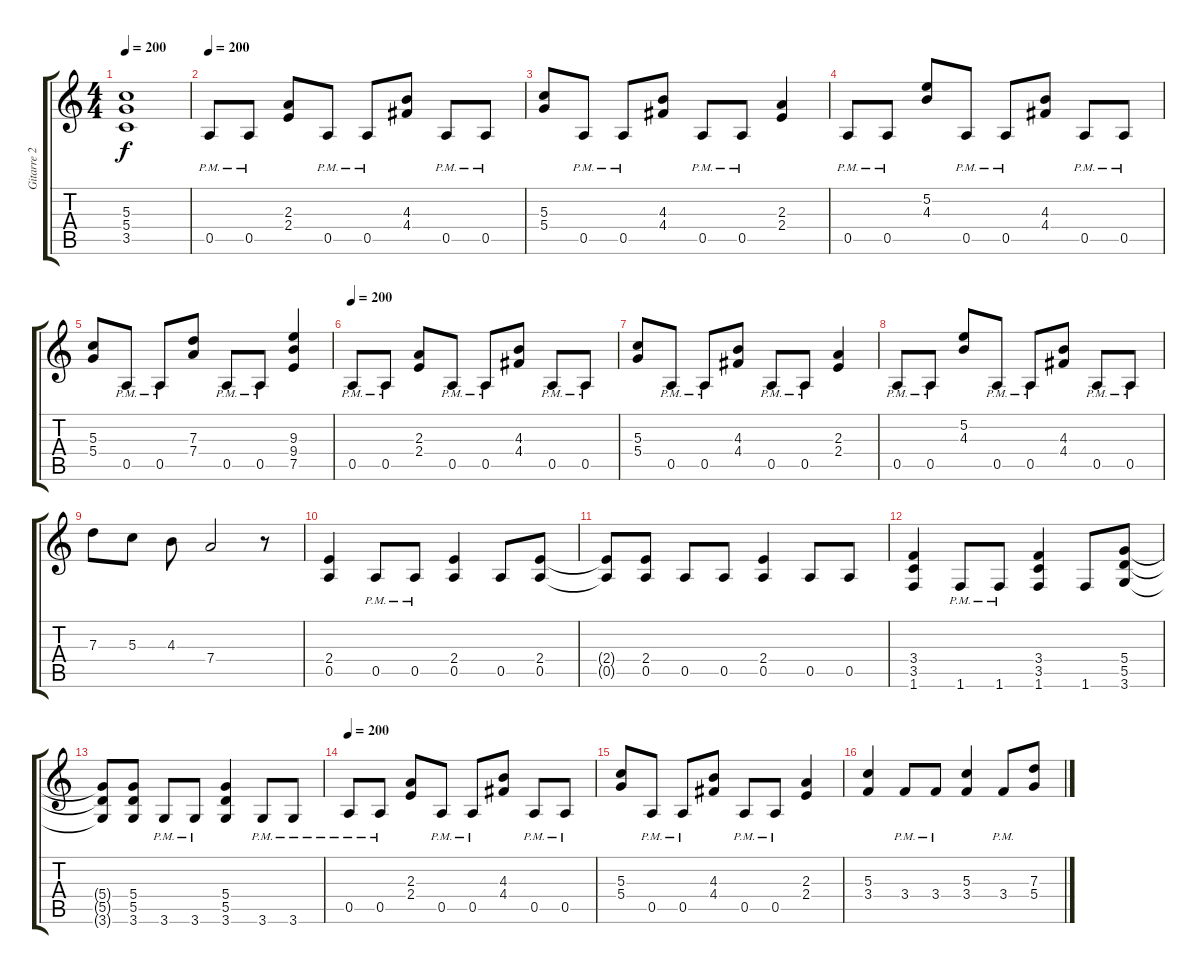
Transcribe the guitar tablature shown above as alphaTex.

\track ("Gitarre 2" "Gitarre 2") {instrument overdrivenguitar}
\staff {score tabs}
\tuning (E4 B3 G3 D3 A2 E2) {hide}
\ts (4 4)
\tempo 200
\clef g2
\ks c
(5.3 5.4 3.5).1{dy f} |
\tempo 200
0.5{pm}.8 0.5{pm}.8 (2.3 2.4).8 0.5{pm}.8 0.5{pm}.8 (4.3 4.4).8 0.5{pm}.8 0.5{pm}.8 |
(5.3 5.4).8 0.5{pm}.8 0.5{pm}.8 (4.3 4.4).8 0.5{pm}.8 0.5{pm}.8 (2.3 2.4).4 |
0.5{pm}.8 0.5{pm}.8 (5.2 4.3).8 0.5{pm}.8 0.5{pm}.8 (4.3 4.4).8 0.5{pm}.8 0.5{pm}.8 |
(5.3 5.4).8 0.5{pm}.8 0.5{pm}.8 (7.3 7.4).8 0.5{pm}.8 0.5{pm}.8 (9.3 9.4 7.5).4 |
\tempo 200
0.5{pm}.8 0.5{pm}.8 (2.3 2.4).8 0.5{pm}.8 0.5{pm}.8 (4.3 4.4).8 0.5{pm}.8 0.5{pm}.8 |
(5.3 5.4).8 0.5{pm}.8 0.5{pm}.8 (4.3 4.4).8 0.5{pm}.8 0.5{pm}.8 (2.3 2.4).4 |
0.5{pm}.8 0.5{pm}.8 (5.2 4.3).8 0.5{pm}.8 0.5{pm}.8 (4.3 4.4).8 0.5{pm}.8 0.5{pm}.8 |
7.3.8 5.3.8 4.3.8 7.4.2 r.8 |
(2.4 0.5).4 0.5{pm}.8 0.5{pm}.8 (2.4 0.5).4 0.5.8 (2.4 0.5).8 |
(2.4{t} 0.5{t}).8 (2.4 0.5).8 0.5.8 0.5.8 (2.4 0.5).4 0.5.8 0.5.8 |
(3.4 3.5 1.6).4 1.6{pm}.8 1.6{pm}.8 (3.4 3.5 1.6).4 1.6.8 (5.4 5.5 3.6).8 |
(5.4{t} 5.5{t} 3.6{t}).8 (5.4 5.5 3.6).8 3.6{pm}.8 3.6{pm}.8 (5.4 5.5 3.6).4 3.6{pm}.8 3.6{pm}.8 |
\tempo 200
0.5{pm}.8 0.5{pm}.8 (2.3 2.4).8 0.5{pm}.8 0.5{pm}.8 (4.3 4.4).8 0.5{pm}.8 0.5{pm}.8 |
(5.3 5.4).8 0.5{pm}.8 0.5{pm}.8 (4.3 4.4).8 0.5{pm}.8 0.5{pm}.8 (2.3 2.4).4 |
(5.3 3.4).4 3.4{pm}.8 3.4{pm}.8 (5.3 3.4).4 3.4{pm}.8 (7.3 5.4).8
